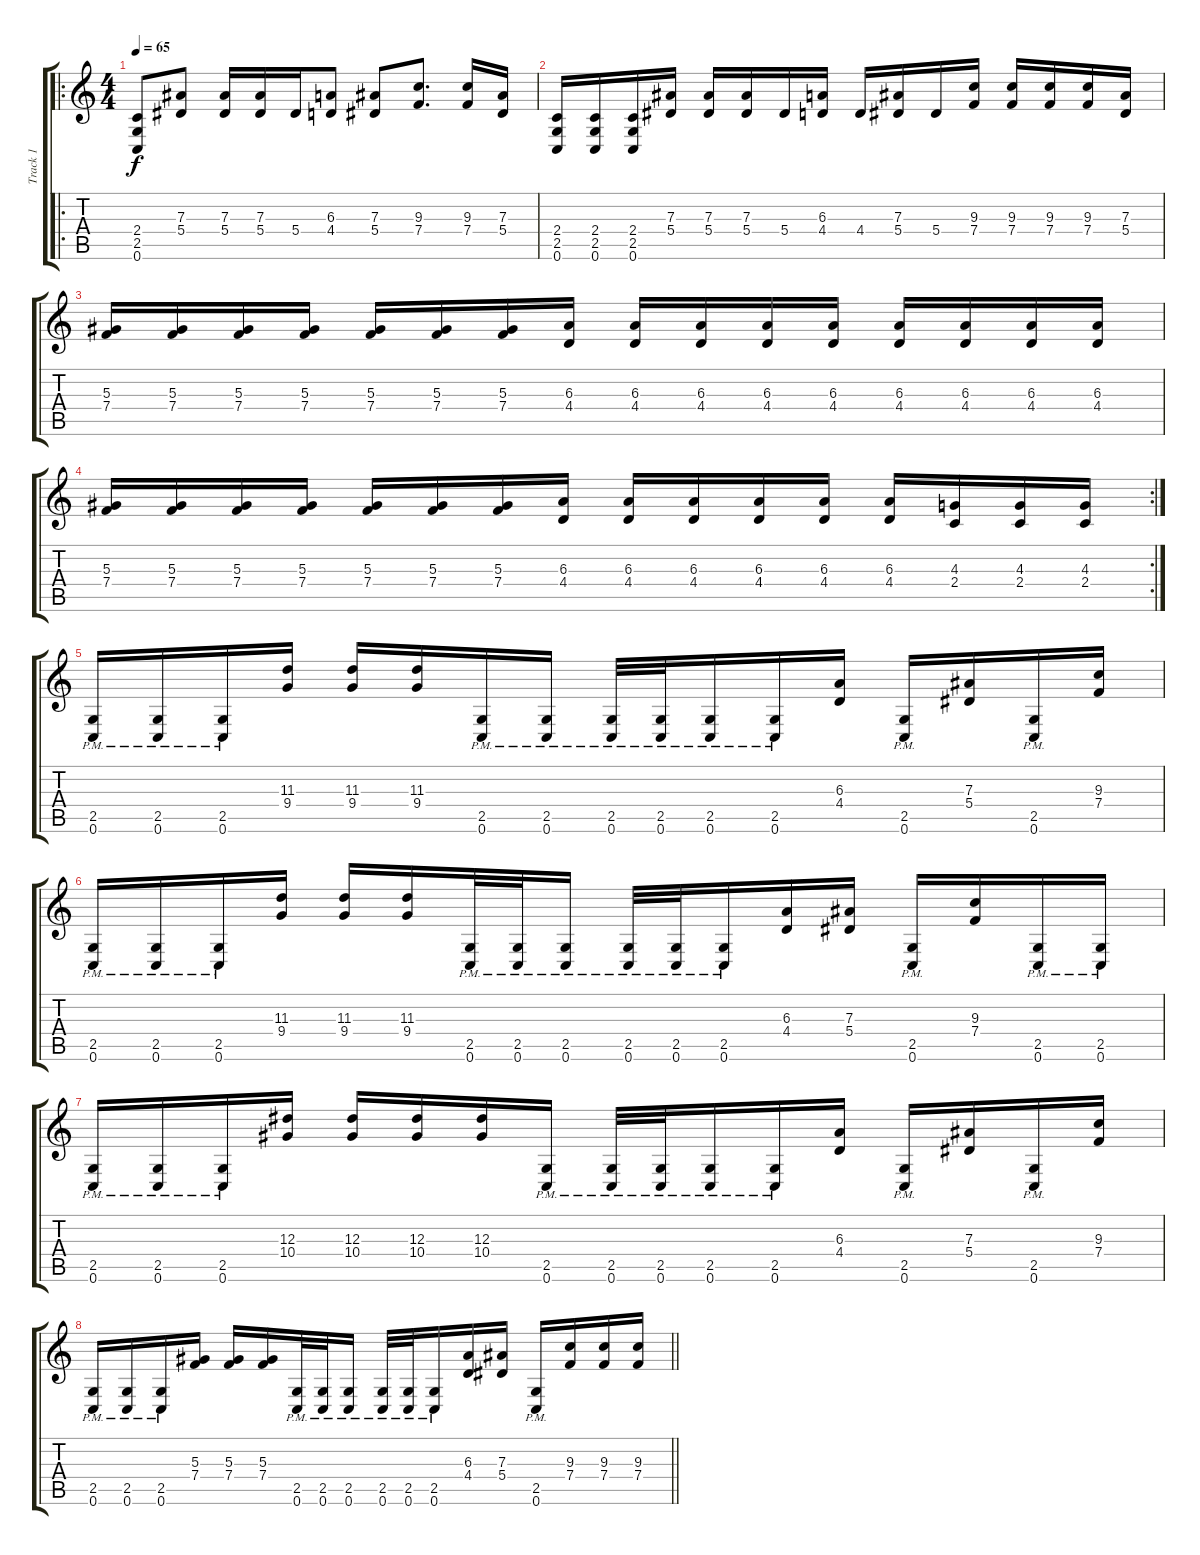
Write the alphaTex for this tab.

\track ("Track 1" "Track 1") {instrument distortionguitar}
\staff {score tabs}
\tuning (C4 G3 Eb3 Bb2 F2 C2) {hide}
\ro
\ts (4 4)
\tempo 65
\clef g2
\ks c
(2.4 2.5 0.6).8{dy f} (7.3 5.4).8 (7.3 5.4).16 (7.3 5.4).16 5.4.16 (6.3 4.4).8 (7.3 5.4).8 (9.3 7.4).8{d} (9.3 7.4).16 (7.3 5.4).16 |
(2.4 2.5 0.6).16 (2.4 2.5 0.6).16 (2.4 2.5 0.6).16 (7.3 5.4).16 (7.3 5.4).16 (7.3 5.4).16 5.4.16 (6.3 4.4).16 4.4.16 (7.3 5.4).16 5.4.16 (9.3 7.4).16 (9.3 7.4).16 (9.3 7.4).16 (9.3 7.4).16 (7.3 5.4).16 |
(5.3 7.4).16 (5.3 7.4).16 (5.3 7.4).16 (5.3 7.4).16 (5.3 7.4).16 (5.3 7.4).16 (5.3 7.4).16 (6.3 4.4).16 (6.3 4.4).16 (6.3 4.4).16 (6.3 4.4).16 (6.3 4.4).16 (6.3 4.4).16 (6.3 4.4).16 (6.3 4.4).16 (6.3 4.4).16 |
\rc 2
(5.3 7.4).16 (5.3 7.4).16 (5.3 7.4).16 (5.3 7.4).16 (5.3 7.4).16 (5.3 7.4).16 (5.3 7.4).16 (6.3 4.4).16 (6.3 4.4).16 (6.3 4.4).16 (6.3 4.4).16 (6.3 4.4).16 (6.3 4.4).16 (4.3 2.4).16 (4.3 2.4).16 (4.3 2.4).16 |
(2.5{pm} 0.6{pm}).16 (2.5{pm} 0.6{pm}).16 (2.5{pm} 0.6{pm}).16 (11.3 9.4).16 (11.3 9.4).16 (11.3 9.4).16 (2.5{pm} 0.6{pm}).16 (2.5{pm} 0.6{pm}).16 (2.5{pm} 0.6{pm}).32 (2.5{pm} 0.6{pm}).32 (2.5{pm} 0.6{pm}).16 (2.5{pm} 0.6{pm}).16 (6.3 4.4).16 (2.5{pm} 0.6{pm}).16 (7.3 5.4).16 (2.5{pm} 0.6{pm}).16 (9.3 7.4).16 |
(2.5{pm} 0.6{pm}).16 (2.5{pm} 0.6{pm}).16 (2.5{pm} 0.6{pm}).16 (11.3 9.4).16 (11.3 9.4).16 (11.3 9.4).16 (2.5{pm} 0.6{pm}).32 (2.5{pm} 0.6{pm}).32 (2.5{pm} 0.6{pm}).16 (2.5{pm} 0.6{pm}).32 (2.5{pm} 0.6{pm}).32 (2.5{pm} 0.6{pm}).16 (6.3 4.4).16 (7.3 5.4).16 (2.5{pm} 0.6{pm}).16 (9.3 7.4).16 (2.5{pm} 0.6{pm}).16 (2.5{pm} 0.6{pm}).16 |
(2.5{pm} 0.6{pm}).16 (2.5{pm} 0.6{pm}).16 (2.5{pm} 0.6{pm}).16 (12.3 10.4).16 (12.3 10.4).16 (12.3 10.4).16 (12.3 10.4).16 (2.5{pm} 0.6{pm}).16 (2.5{pm} 0.6{pm}).32 (2.5{pm} 0.6{pm}).32 (2.5{pm} 0.6{pm}).16 (2.5{pm} 0.6{pm}).16 (6.3 4.4).16 (2.5{pm} 0.6{pm}).16 (7.3 5.4).16 (2.5{pm} 0.6{pm}).16 (9.3 7.4).16 |
\barLineRight lightlight
(2.5{pm} 0.6{pm}).16 (2.5{pm} 0.6{pm}).16 (2.5{pm} 0.6{pm}).16 (5.3 7.4).16 (5.3 7.4).16 (5.3 7.4).16 (2.5{pm} 0.6{pm}).32 (2.5{pm} 0.6{pm}).32 (2.5{pm} 0.6{pm}).16 (2.5{pm} 0.6{pm}).32 (2.5{pm} 0.6{pm}).32 (2.5{pm} 0.6{pm}).16 (6.3 4.4).16 (7.3 5.4).16 (2.5{pm} 0.6{pm}).16 (9.3 7.4).16 (9.3 7.4).16 (9.3 7.4).16
